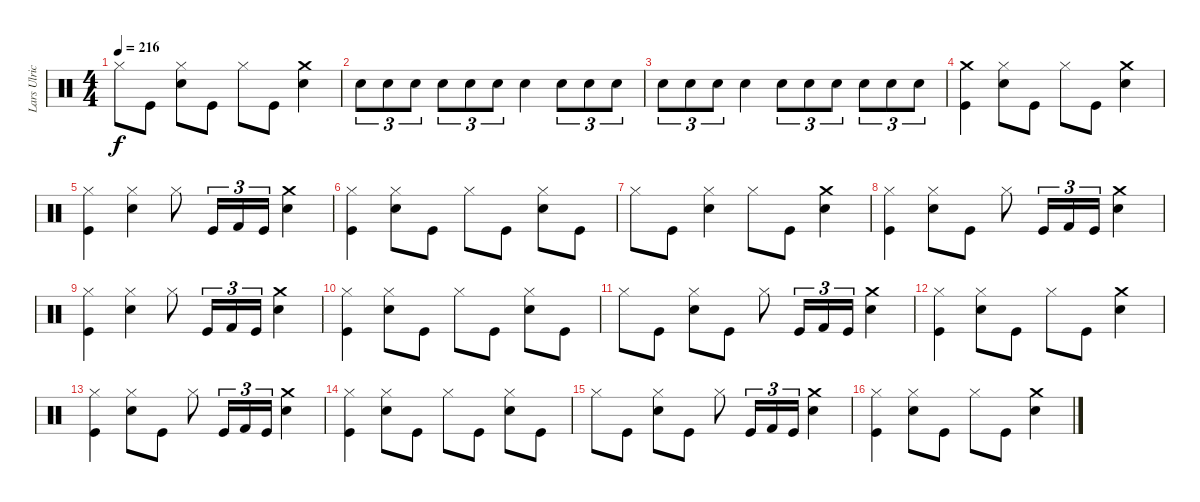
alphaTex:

\track ("Lars Ulrich" "Lars Ulric") {instrument percussion}
\staff {score}
\articulation defaults
\ts (4 4)
\tempo 216
\clef neutral
\ks c "Hi-Hat (closed)".8{dy f} "Kick (hit)".8
("Snare (hit) 2" "Hi-Hat (closed)").8 "Kick (hit)".8 "Hi-Hat (closed)".8 "Kick (hit)".8 ("Crash medium (hit)" "Snare (hit) 2").4 |
"Snare (hit) 2".8{tu (3 2)} "Snare (hit) 2".8{tu (3 2)} "Snare (hit) 2".8{tu (3 2)} "Snare (hit) 2".8{tu (3 2)} "Snare (hit) 2".8{tu (3 2)} "Snare (hit) 2".8{tu (3 2)} "Snare (hit) 2".4 "Snare (hit) 2".8{tu (3 2)} "Snare (hit) 2".8{tu (3 2)} "Snare (hit) 2".8{tu (3 2)} |
"Snare (hit) 2".8{tu (3 2)} "Snare (hit) 2".8{tu (3 2)} "Snare (hit) 2".8{tu (3 2)} "Snare (hit) 2".4 "Snare (hit) 2".8{tu (3 2)} "Snare (hit) 2".8{tu (3 2)} "Snare (hit) 2".8{tu (3 2)} "Snare (hit) 2".8{tu (3 2)} "Snare (hit) 2".8{tu (3 2)} "Snare (hit) 2".8{tu (3 2)} |
("Kick (hit)" "Crash medium (hit)").4 ("Hi-Hat (closed)" "Snare (hit) 2").8 "Kick (hit)".8 "Hi-Hat (closed)".8 "Kick (hit)".8 ("Crash medium (hit)" "Snare (hit) 2").4 |
("Hi-Hat (closed)" "Kick (hit)").4 ("Snare (hit) 2" "Hi-Hat (closed)").4 "Hi-Hat (closed)".8 "Kick (hit)".16{tu (3 2)} "Kick (hit) 2".16{tu (3 2)} "Kick (hit)".16{tu (3 2)} ("Crash medium (hit)" "Snare (hit) 2").4 |
("Hi-Hat (closed)" "Kick (hit)").4 ("Snare (hit) 2" "Hi-Hat (closed)").8 "Kick (hit)".8 "Hi-Hat (closed)".8 "Kick (hit)".8 ("Snare (hit) 2" "Hi-Hat (closed)").8 "Kick (hit)".8 |
"Hi-Hat (closed)".8 "Kick (hit)".8 ("Snare (hit) 2" "Hi-Hat (closed)").4 "Hi-Hat (closed)".8 "Kick (hit)".8 ("Crash medium (hit)" "Snare (hit) 2").4 |
("Kick (hit)" "Hi-Hat (closed)").4 ("Snare (hit) 2" "Hi-Hat (closed)").8 "Kick (hit)".8 "Hi-Hat (closed)".8 "Kick (hit)".16{tu (3 2)} "Kick (hit) 2".16{tu (3 2)} "Kick (hit)".16{tu (3 2)} ("Crash medium (hit)" "Snare (hit) 2").4 |
("Hi-Hat (closed)" "Kick (hit)").4 ("Snare (hit) 2" "Hi-Hat (closed)").4 "Hi-Hat (closed)".8 "Kick (hit)".16{tu (3 2)} "Kick (hit) 2".16{tu (3 2)} "Kick (hit)".16{tu (3 2)} ("Crash medium (hit)" "Snare (hit) 2").4 |
("Hi-Hat (closed)" "Kick (hit)").4 ("Snare (hit) 2" "Hi-Hat (closed)").8 "Kick (hit)".8 "Hi-Hat (closed)".8 "Kick (hit)".8 ("Snare (hit) 2" "Hi-Hat (closed)").8 "Kick (hit)".8 |
"Hi-Hat (closed)".8 "Kick (hit)".8 ("Snare (hit) 2" "Hi-Hat (closed)").8 "Kick (hit)".8 "Hi-Hat (closed)".8 "Kick (hit)".16{tu (3 2)} "Kick (hit) 2".16{tu (3 2)} "Kick (hit)".16{tu (3 2)} ("Crash medium (hit)" "Snare (hit) 2").4 |
("Hi-Hat (closed)" "Kick (hit)").4 ("Snare (hit) 2" "Hi-Hat (closed)").8 "Kick (hit)".8 "Hi-Hat (closed)".8 "Kick (hit)".8 ("Crash medium (hit)" "Snare (hit) 2").4 |
("Kick (hit)" "Hi-Hat (closed)").4 ("Snare (hit) 2" "Hi-Hat (closed)").8 "Kick (hit)".8 "Hi-Hat (closed)".8 "Kick (hit)".16{tu (3 2)} "Kick (hit) 2".16{tu (3 2)} "Kick (hit)".16{tu (3 2)} ("Crash medium (hit)" "Snare (hit) 2").4 |
("Hi-Hat (closed)" "Kick (hit)").4 ("Snare (hit) 2" "Hi-Hat (closed)").8 "Kick (hit)".8 "Hi-Hat (closed)".8 "Kick (hit)".8 ("Snare (hit) 2" "Hi-Hat (closed)").8 "Kick (hit)".8 |
"Hi-Hat (closed)".8 "Kick (hit)".8 ("Snare (hit) 2" "Hi-Hat (closed)").8 "Kick (hit)".8 "Hi-Hat (closed)".8 "Kick (hit)".16{tu (3 2)} "Kick (hit) 2".16{tu (3 2)} "Kick (hit)".16{tu (3 2)} ("Crash medium (hit)" "Snare (hit) 2").4 |
("Hi-Hat (closed)" "Kick (hit)").4 ("Snare (hit) 2" "Hi-Hat (closed)").8 "Kick (hit)".8 "Hi-Hat (closed)".8 "Kick (hit)".8 ("Crash medium (hit)" "Snare (hit) 2").4
